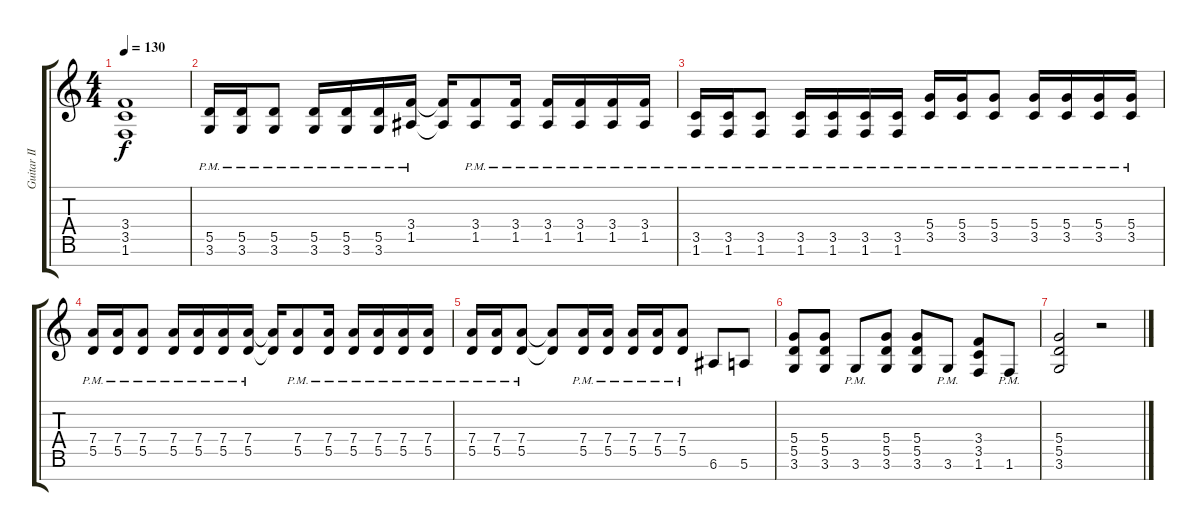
\track ("Guitar II" "Guitar II") {instrument distortionguitar}
\staff {score tabs}
\tuning (E4 B3 G3 D3 A2 E2 B1) {hide}
\ts (4 4)
\tempo 130
\clef g2
\ks c
(3.4 3.5 1.6).1{dy f} |
(5.5{pm} 3.6{pm}).16 (5.5{pm} 3.6{pm}).16 (5.5{pm} 3.6{pm}).8 (5.5{pm} 3.6{pm}).16 (5.5{pm} 3.6{pm}).16 (5.5{pm} 3.6{pm}).16 (3.4{pm} 1.5{pm}).16 (3.4{t} 1.5{t}).16 (3.4{pm} 1.5{pm}).8 (3.4{pm} 1.5{pm}).16 (3.4{pm} 1.5{pm}).16 (3.4{pm} 1.5{pm}).16 (3.4{pm} 1.5{pm}).16 (3.4{pm} 1.5{pm}).16 |
(3.5{pm} 1.6{pm}).16 (3.5{pm} 1.6{pm}).16 (3.5{pm} 1.6{pm}).8 (3.5{pm} 1.6{pm}).16 (3.5{pm} 1.6{pm}).16 (3.5{pm} 1.6{pm}).16 (3.5{pm} 1.6{pm}).16 (5.4{pm} 3.5{pm}).16 (5.4{pm} 3.5{pm}).16 (5.4{pm} 3.5{pm}).8 (5.4{pm} 3.5{pm}).16 (5.4{pm} 3.5{pm}).16 (5.4{pm} 3.5{pm}).16 (5.4{pm} 3.5{pm}).16 |
(7.4{pm} 5.5{pm}).16 (7.4{pm} 5.5{pm}).16 (7.4{pm} 5.5{pm}).8 (7.4{pm} 5.5{pm}).16 (7.4{pm} 5.5{pm}).16 (7.4{pm} 5.5{pm}).16 (7.4{pm} 5.5{pm}).16 (7.4{t} 5.5{t}).16 (7.4{pm} 5.5{pm}).8 (7.4{pm} 5.5{pm}).16 (7.4{pm} 5.5{pm}).16 (7.4{pm} 5.5{pm}).16 (7.4{pm} 5.5{pm}).16 (7.4{pm} 5.5{pm}).16 |
(7.4{pm} 5.5{pm}).16 (7.4{pm} 5.5{pm}).16 (7.4{pm} 5.5{pm}).8 (7.4{t} 5.5{t}).8 (7.4{pm} 5.5{pm}).16 (7.4{pm} 5.5{pm}).16 (7.4{pm} 5.5{pm}).16 (7.4{pm} 5.5{pm}).16 (7.4{pm} 5.5{pm}).8 6.6.8 5.6.8 |
(5.4 5.5 3.6).8 (5.4 5.5 3.6).8 3.6{pm}.8 (5.4 5.5 3.6).8 (5.4 5.5 3.6).8 3.6{pm}.8 (3.4 3.5 1.6).8 1.6{pm}.8 |
(5.4 5.5 3.6).2 r.2
